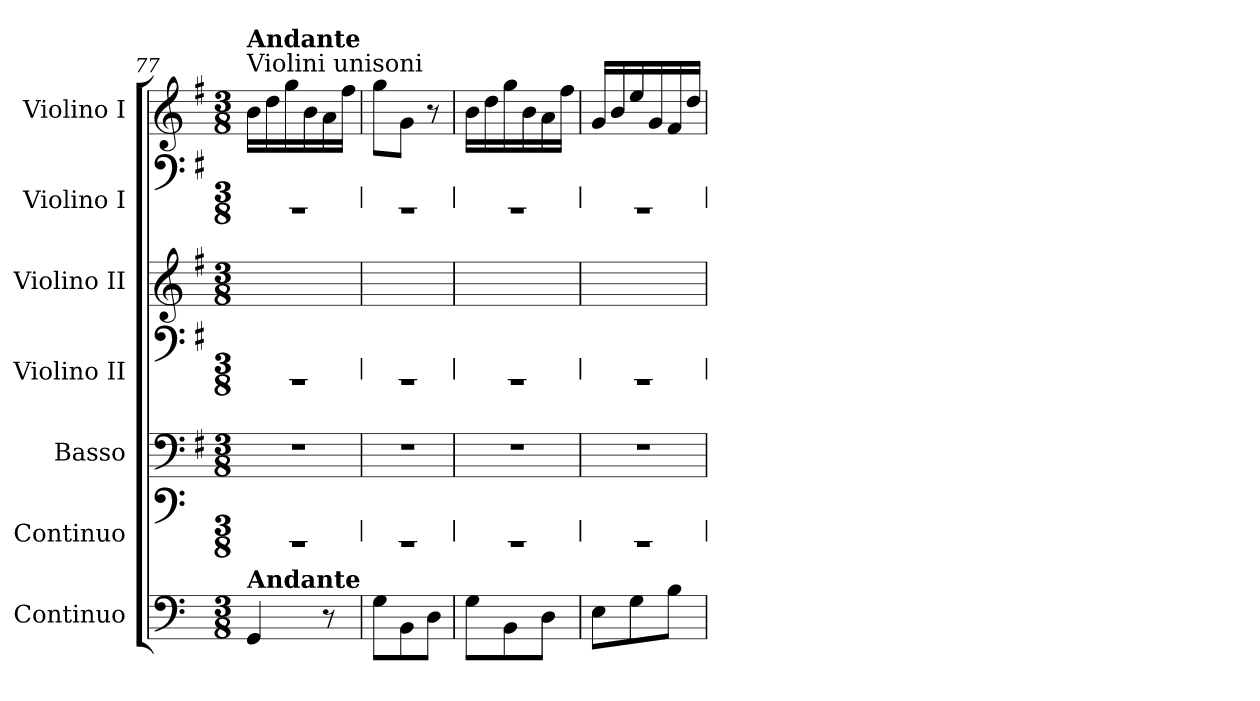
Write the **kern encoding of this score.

**kern	**kern	**kern	**kern	**kern	**kern	**kern
*part7	*part6	*part5	*part4	*part3	*part2	*part1
*staff7	*staff6	*staff5	*staff4	*staff3	*staff2	*staff1
*I"Continuo	*I"Continuo	*I"Basso	*I"Violino II	*I"Violino II	*I"Violino I	*I"Violino I
*	*	*I'B.	*I'Vln. II	*I'Vln. II	*I'Vln. I	*I'Vln. I
!!LO:PB:g=z
*	*stria0	*	*stria0	*	*stria0	*
*clefF4	*clefF4	*clefF4	*clefF4	*clefG2	*clefF4	*clefG2
*k[]	*k[]	*k[f#]	*k[f#]	*k[f#]	*k[f#]	*k[f#]
*a:	*a:	*e:	*e:	*e:	*e:	*e:
*M3/8	*M3/8	*M3/8	*M3/8	*M3/8	*M3/8	*M3/8
*MM80	*MM80	*MM80	*MM80	*MM80	*MM80	*MM80
=77	=77	=77	=77	=77	=77	=77
!	!	!	!	!	!	!LO:TX:a:t=Violini unisoni
!	!	!	!	!	!	!LO:TX:a:B:t=Andante
!LO:TX:a:B:t=Andante	!	!	!	!	!	!
!	!LO:N:vis=1	!LO:N:vis=1	!LO:N:vis=1	!	!LO:N:vis=1	!
4GGi/	4.r	4.r	4.r	16bi\LLyy	4.r	16bi\LL
.	.	.	.	16ddi\yy	.	16ddi\
.	.	.	.	16ggi\yy	.	16ggi\
.	.	.	.	16bi\yy	.	16bi\
8r	.	.	.	16ai\yy	.	16ai\
.	.	.	.	16ff#i\JJyy	.	16ff#i\JJ
=78	=78	=78	=78	=78	=78	=78
!	!LO:N:vis=1	!LO:N:vis=1	!LO:N:vis=1	!	!LO:N:vis=1	!
8Gi\L	4.r	4.r	4.r	8ggi\Lyy	4.r	8ggi\L
8BBi\	.	.	.	8gi\Jyy	.	8gi\J
8Di\J	.	.	.	8ryy	.	8r
=79	=79	=79	=79	=79	=79	=79
!	!LO:N:vis=1	!LO:N:vis=1	!LO:N:vis=1	!	!LO:N:vis=1	!
8Gi\L	4.r	4.r	4.r	16bi\LLyy	4.r	16bi\LL
.	.	.	.	16ddi\yy	.	16ddi\
8BBi\	.	.	.	16ggi\yy	.	16ggi\
.	.	.	.	16bi\yy	.	16bi\
8Di\J	.	.	.	16ai\yy	.	16ai\
.	.	.	.	16ff#i\JJyy	.	16ff#i\JJ
=80	=80	=80	=80	=80	=80	=80
!	!LO:N:vis=1	!LO:N:vis=1	!LO:N:vis=1	!	!LO:N:vis=1	!
8Ei\L	4.r	4.r	4.r	16gi/LLyy	4.r	16gi/LL
.	.	.	.	16bi/yy	.	16bi/
8Gi\	.	.	.	16eei/yy	.	16eei/
.	.	.	.	16gi/yy	.	16gi/
8Bi\J	.	.	.	16f#i/yy	.	16f#i/
.	.	.	.	16ddi/JJyy	.	16ddi/JJ
=	=	=	=	=	=	=
*-	*-	*-	*-	*-	*-	*-
